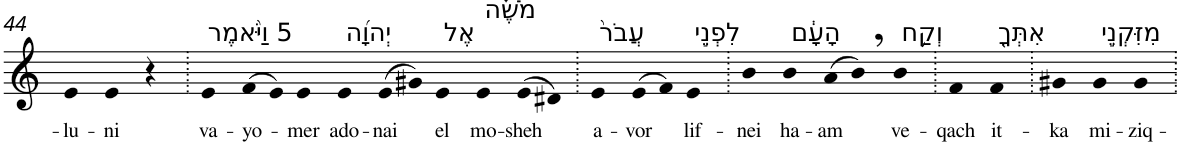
**kern	**text
*part1	*part1
*staff1	*staff1
*I"Piano	*
*I'Pno	*
!!LO:PB:g=z
*clefG2	*
*k[]	*
=44	=44
!	!LO:LY:b
4e	-lu-
!	!LO:LY:b
4e	-ni
4r	.
=45.	=45.
!LO:TX:a:t=5 וַיֹּ֨אמֶר	!
!	!LO:LY:b
4e	va-
!	!LO:LY:b
(>8f	-yo-
8e)	.
!	!LO:LY:b
4e	-mer
!LO:TX:a:t=יְהוָ֜ה	!
!	!LO:LY:b
4e	ado-
!	!LO:LY:b
(>8e	-nai
8g#X)	.
!LO:TX:a:t=אֶל	!
!	!LO:LY:b
4e	el
!LO:TX:a:t=מֹשֶׁ֗ה	!
!	!LO:LY:b
4e	mo-
!	!LO:LY:b
(>8e	-sheh
8d#X)	.
=46.	=46.
!LO:TX:a:t=עֲבֹר֙	!
!	!LO:LY:b
4e	a-
!	!LO:LY:b
(>8e	-vor
8f)	.
!LO:TX:a:t=לִפְנֵ֣י	!
!	!LO:LY:b
4e	lif-
=47.	=47.
!	!LO:LY:b
4b	-nei
!LO:TX:a:t=הָעָ֔ם	!
!	!LO:LY:b
4b	ha-
!	!LO:LY:b
(>8a	-am
8b,)	.
!LO:TX:a:t=וְקַ֥ח	!
!	!LO:LY:b
4b	ve-
=48.	=48.
!	!LO:LY:b
4f	-qach
!LO:TX:a:t=אִתְּךָ֖	!
!	!LO:LY:b
4f	it-
=49.	=49.
!	!LO:LY:b
4g#X	-ka
!LO:TX:a:t=מִזִּקְנֵ֣י	!
!	!LO:LY:b
4g#	mi-
!	!LO:LY:b
4g#	-ziq-
=.	=.
*-	*-
